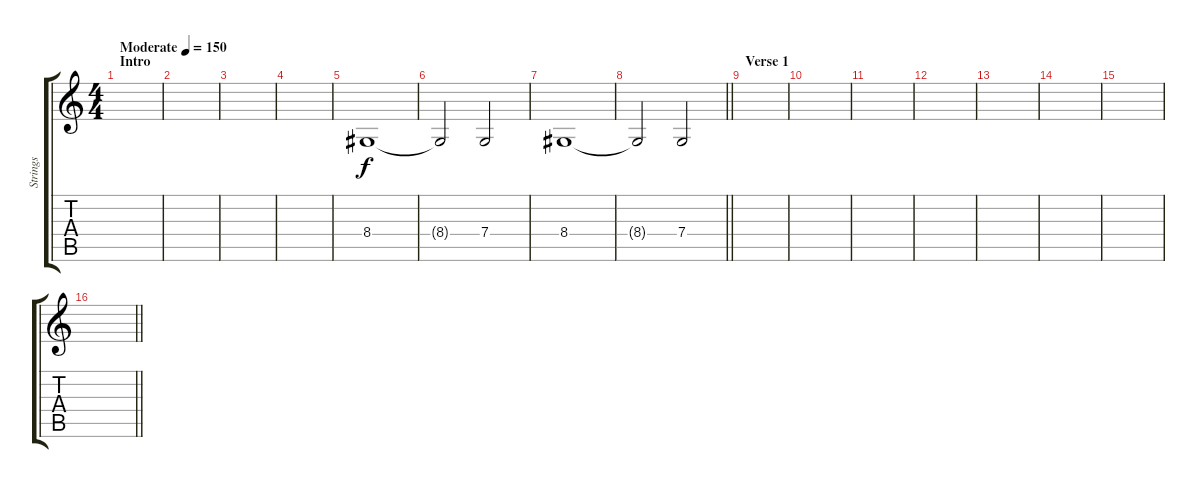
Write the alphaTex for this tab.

\track ("Strings" "Strings") {instrument stringensemble1}
\staff {score tabs}
\tuning (D4 A3 F3 C3 G2 D2) {hide}
\ts (4 4)
\section ("" "Intro")
\tempo (150 "Moderate")
\clef g2
\ks c
|
|
|
|
8.4.1 |
8.4{t}.2 7.4.2 |
8.4.1 |
\barLineRight lightlight
8.4{t}.2 7.4.2 |
\section ("" "Verse 1 ")
|
|
|
|
|
|
|
\barLineRight lightlight
